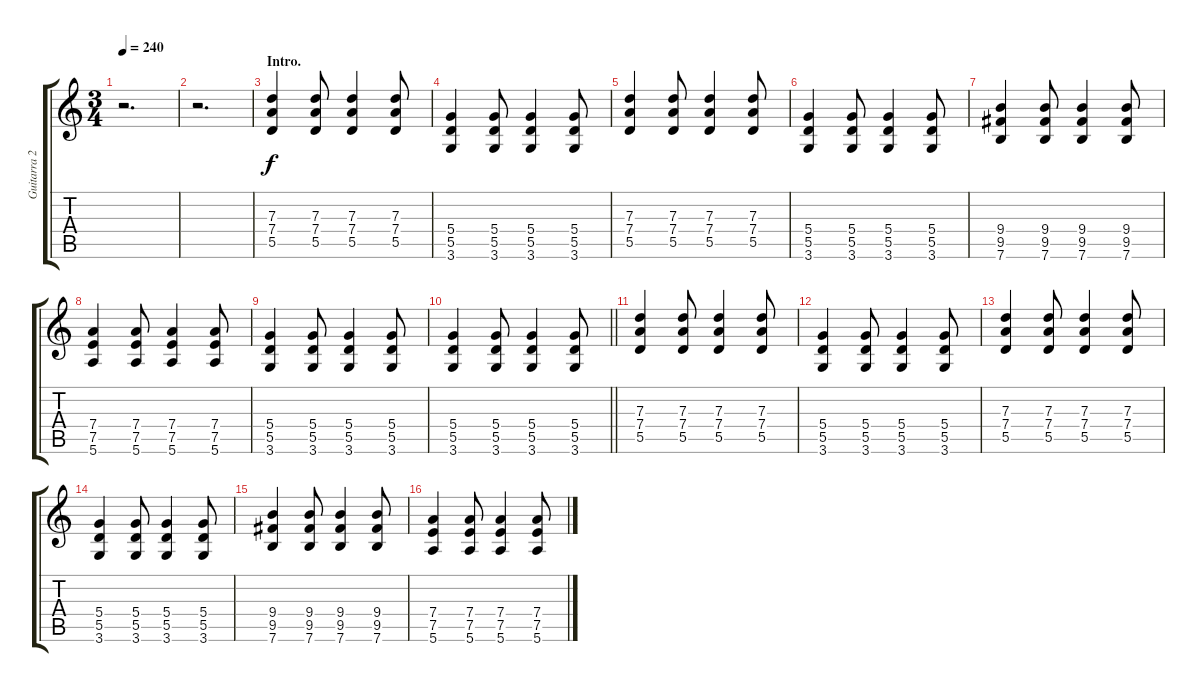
\track ("Guitarra 2 - Erik" "Guitarra 2") {instrument overdrivenguitar}
\staff {score tabs}
\tuning (E4 B3 G3 D3 A2 E2) {hide}
\ts (3 4)
\tempo 240
\clef g2
\ks c
r.2{d dy f instrument overdrivenguitar} |
r.2{d} |
\section ("" "Intro.")
(7.3 7.4 5.5).4 (7.3 7.4 5.5).8 (7.3 7.4 5.5).4 (7.3 7.4 5.5).8 |
(5.4 5.5 3.6).4 (5.4 5.5 3.6).8 (5.4 5.5 3.6).4 (5.4 5.5 3.6).8 |
(7.3 7.4 5.5).4 (7.3 7.4 5.5).8 (7.3 7.4 5.5).4 (7.3 7.4 5.5).8 |
(5.4 5.5 3.6).4 (5.4 5.5 3.6).8 (5.4 5.5 3.6).4 (5.4 5.5 3.6).8 |
(9.4 9.5 7.6).4 (9.4 9.5 7.6).8 (9.4 9.5 7.6).4 (9.4 9.5 7.6).8 |
(7.4 7.5 5.6).4 (7.4 7.5 5.6).8 (7.4 7.5 5.6).4 (7.4 7.5 5.6).8 |
(5.4 5.5 3.6).4 (5.4 5.5 3.6).8 (5.4 5.5 3.6).4 (5.4 5.5 3.6).8 |
\barLineRight lightlight
(5.4 5.5 3.6).4 (5.4 5.5 3.6).8 (5.4 5.5 3.6).4 (5.4 5.5 3.6).8 |
(7.3 7.4 5.5).4 (7.3 7.4 5.5).8 (7.3 7.4 5.5).4 (7.3 7.4 5.5).8 |
(5.4 5.5 3.6).4 (5.4 5.5 3.6).8 (5.4 5.5 3.6).4 (5.4 5.5 3.6).8 |
(7.3 7.4 5.5).4 (7.3 7.4 5.5).8 (7.3 7.4 5.5).4 (7.3 7.4 5.5).8 |
(5.4 5.5 3.6).4 (5.4 5.5 3.6).8 (5.4 5.5 3.6).4 (5.4 5.5 3.6).8 |
(9.4 9.5 7.6).4 (9.4 9.5 7.6).8 (9.4 9.5 7.6).4 (9.4 9.5 7.6).8 |
(7.4 7.5 5.6).4 (7.4 7.5 5.6).8 (7.4 7.5 5.6).4 (7.4 7.5 5.6).8
